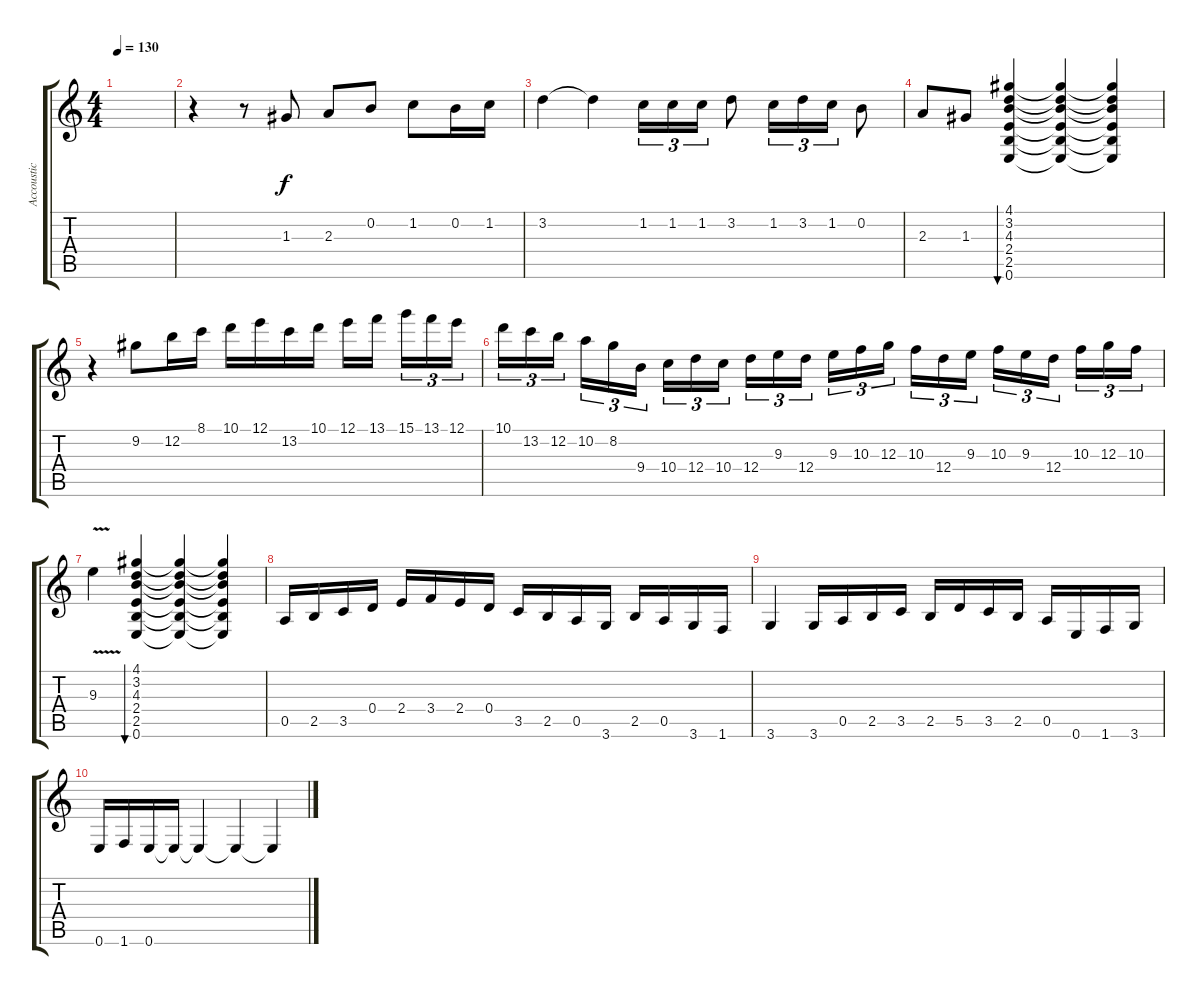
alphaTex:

\track ("Accoustic Solo Guitar" "Accoustic ") {instrument acousticguitarnylon}
\staff {score tabs}
\tuning (E4 B3 G3 D3 A2 E2) {hide}
\ts (4 4)
\tempo 130
\clef g2
\ks c
|
r.4 r.8 1.3.8 2.3.8 0.2.8 1.2.8 0.2.16 1.2.16 |
3.2.4 3.2{t}.4 1.2.16{tu (3 2)} 1.2.16{tu (3 2)} 1.2.16{tu (3 2)} 3.2.8 1.2.16{tu (3 2)} 3.2.16{tu (3 2)} 1.2.16{tu (3 2)} 0.2.8 |
2.3.8 1.3.8 (4.1 3.2 4.3 2.4 2.5 0.6).4{bu 480} (4.1{t} 3.2{t} 4.3{t} 2.4{t} 2.5{t} 0.6{t}).4 (4.1{t} 3.2{t} 4.3{t} 2.4{t} 2.5{t} 0.6{t}).4 |
r.4 9.2.8 12.2.16 8.1.16 10.1.16 12.1.16 13.2.16 10.1.16 12.1.16 13.1.16 15.1.16{tu (3 2)} 13.1.16{tu (3 2)} 12.1.16{tu (3 2)} |
10.1.16{tu (3 2)} 13.2.16{tu (3 2)} 12.2.16{tu (3 2)} 10.2.16{tu (3 2)} 8.2.16{tu (3 2)} 9.4.16{tu (3 2)} 10.4.16{tu (3 2)} 12.4.16{tu (3 2)} 10.4.16{tu (3 2)} 12.4.16{tu (3 2)} 9.3.16{tu (3 2)} 12.4.16{tu (3 2)} 9.3.16{tu (3 2)} 10.3.16{tu (3 2)} 12.3.16{tu (3 2)} 10.3.16{tu (3 2)} 12.4.16{tu (3 2)} 9.3.16{tu (3 2)} 10.3.16{tu (3 2)} 9.3.16{tu (3 2)} 12.4.16{tu (3 2)} 10.3.16{tu (3 2)} 12.3.16{tu (3 2)} 10.3.16{tu (3 2)} |
9.3{v}.4 (4.1 3.2 4.3 2.4 2.5 0.6).4{bu 480} (4.1{t} 3.2{t} 4.3{t} 2.4{t} 2.5{t} 0.6{t}).4 (4.1{t} 3.2{t} 4.3{t} 2.4{t} 2.5{t} 0.6{t}).4 |
0.5.16 2.5.16 3.5.16 0.4.16 2.4.16 3.4.16 2.4.16 0.4.16 3.5.16 2.5.16 0.5.16 3.6.16 2.5.16 0.5.16 3.6.16 1.6.16 |
3.6.4 3.6.16 0.5.16 2.5.16 3.5.16 2.5.16 5.5.16 3.5.16 2.5.16 0.5.16 0.6.16 1.6.16 3.6.16 |
0.6.16 1.6.16 0.6.16 0.6{t}.16 0.6{t}.4 0.6{t}.4 0.6{t}.4
